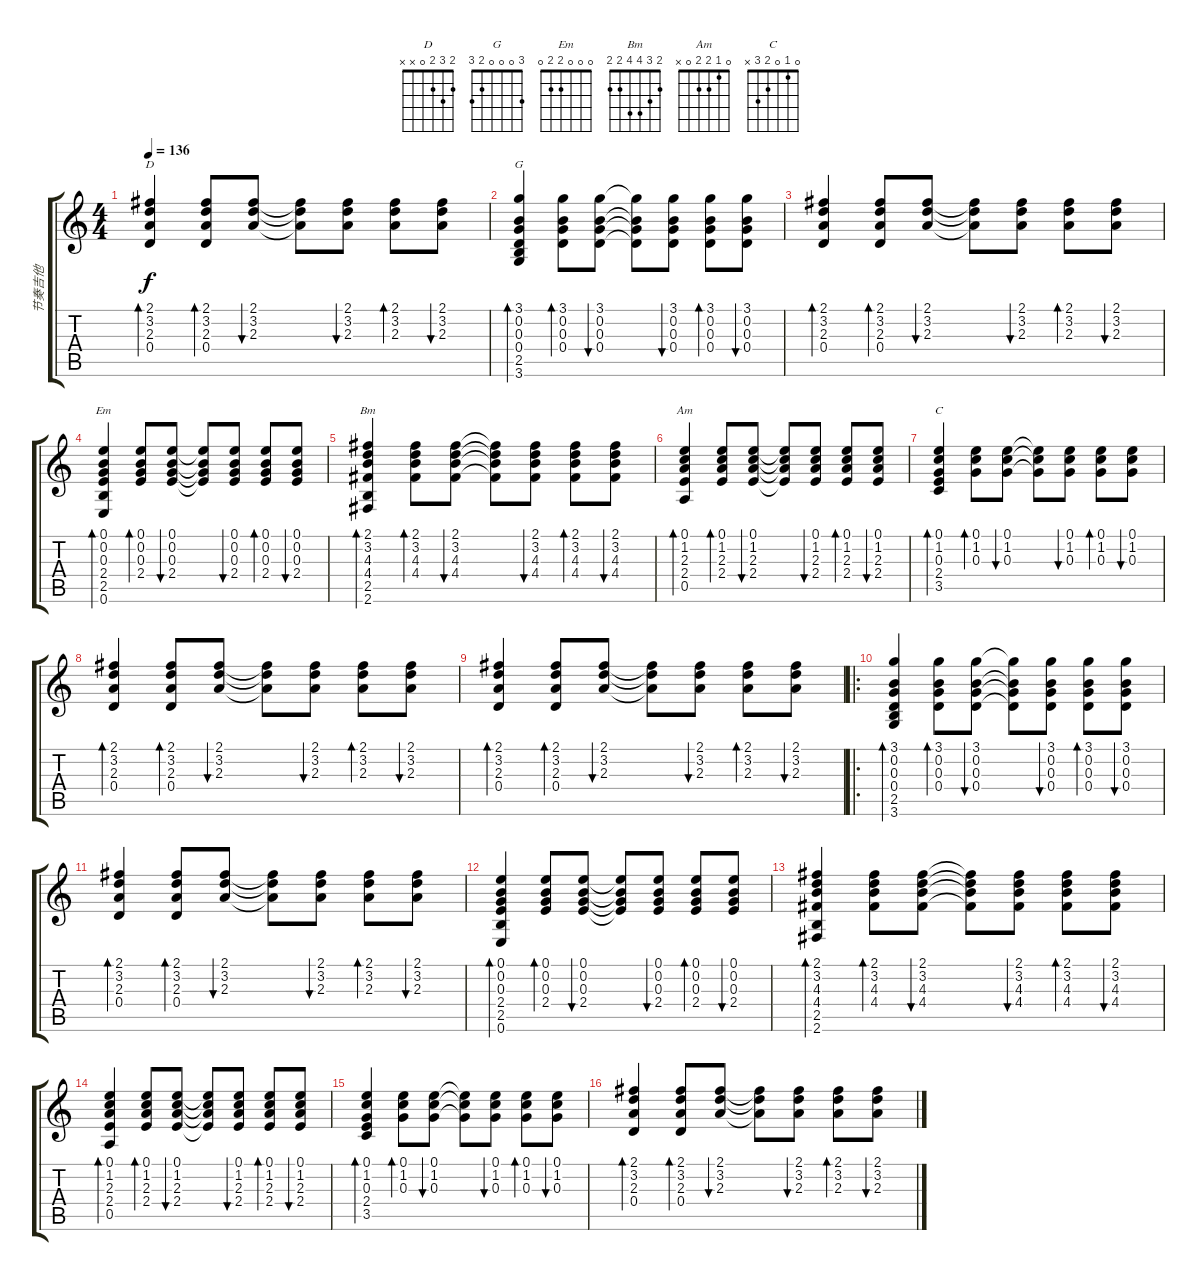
\track ("节奏吉他" "节奏吉他") {instrument electricguitarclean}
\staff {score tabs}
\tuning (E4 B3 G3 D3 A2 E2) {hide}
\chord ("D" 2 3 2 0 x x)
\chord ("G" 3 0 0 0 2 3)
\chord ("Em" 0 0 0 2 2 0)
\chord ("Bm" 2 3 4 4 2 2)
\chord ("Am" 0 1 2 2 0 x)
\chord ("C" 0 1 0 2 3 x)
\ts (4 4)
\tempo 136
\clef g2
\ks c
(2.1 3.2 2.3 0.4).4{bd 60 ch "D" dy f} (2.1 3.2 2.3 0.4).8{bd 60} (2.1 3.2 2.3).8{bu 60} (2.1{t} 3.2{t} 2.3{t}).8 (2.1 3.2 2.3).8{bu 60} (2.1 3.2 2.3).8{bd 60} (2.1 3.2 2.3).8{bu 60} |
(3.1 0.2 0.3 0.4 2.5 3.6).4{bd 60 ch "G"} (3.1 0.2 0.3 0.4).8{bd 60} (3.1 0.2 0.3 0.4).8{bu 60} (3.1{t} 0.2{t} 0.3{t} 0.4{t}).8 (3.1 0.2 0.3 0.4).8{bu 60} (3.1 0.2 0.3 0.4).8{bd 60} (3.1 0.2 0.3 0.4).8{bu 60} |
(2.1 3.2 2.3 0.4).4{bd 60} (2.1 3.2 2.3 0.4).8{bd 60} (2.1 3.2 2.3).8{bu 60} (2.1{t} 3.2{t} 2.3{t}).8 (2.1 3.2 2.3).8{bu 60} (2.1 3.2 2.3).8{bd 60} (2.1 3.2 2.3).8{bu 60} |
(0.1 0.2 0.3 2.4 2.5 0.6).4{bd 60 ch "Em"} (0.1 0.2 0.3 2.4).8{bd 60} (0.1 0.2 0.3 2.4).8{bu 60} (0.1{t} 0.2{t} 0.3{t} 2.4{t}).8 (0.1 0.2 0.3 2.4).8{bu 60} (0.1 0.2 0.3 2.4).8{bd 60} (0.1 0.2 0.3 2.4).8{bu 60} |
(2.1 3.2 4.3 4.4 2.5 2.6).4{bd 60 ch "Bm"} (2.1 3.2 4.3 4.4).8{bd 60} (2.1 3.2 4.3 4.4).8{bu 60} (2.1{t} 3.2{t} 4.3{t} 4.4{t}).8 (2.1 3.2 4.3 4.4).8{bu 60} (2.1 3.2 4.3 4.4).8{bd 60} (2.1 3.2 4.3 4.4).8{bu 60} |
(0.1 1.2 2.3 2.4 0.5).4{bd 60 ch "Am"} (0.1 1.2 2.3 2.4).8{bd 60} (0.1 1.2 2.3 2.4).8{bu 60} (0.1{t} 1.2{t} 2.3{t} 2.4{t}).8 (0.1 1.2 2.3 2.4).8{bu 60} (0.1 1.2 2.3 2.4).8{bd 60} (0.1 1.2 2.3 2.4).8{bu 60} |
(0.1 1.2 0.3 2.4 3.5).4{bd 60 ch "C"} (0.1 1.2 0.3).8{bd 60} (0.1 1.2 0.3).8{bu 60} (0.1{t} 1.2{t} 0.3{t}).8 (0.1 1.2 0.3).8{bu 60} (0.1 1.2 0.3).8{bd 60} (0.1 1.2 0.3).8{bu 60} |
(2.1 3.2 2.3 0.4).4{bd 60} (2.1 3.2 2.3 0.4).8{bd 60} (2.1 3.2 2.3).8{bu 60} (2.1{t} 3.2{t} 2.3{t}).8 (2.1 3.2 2.3).8{bu 60} (2.1 3.2 2.3).8{bd 60} (2.1 3.2 2.3).8{bu 60} |
(2.1 3.2 2.3 0.4).4{bd 60} (2.1 3.2 2.3 0.4).8{bd 60} (2.1 3.2 2.3).8{bu 60} (2.1{t} 3.2{t} 2.3{t}).8 (2.1 3.2 2.3).8{bu 60} (2.1 3.2 2.3).8{bd 60} (2.1 3.2 2.3).8{bu 60} |
\ro
(3.1 0.2 0.3 0.4 2.5 3.6).4{bd 60} (3.1 0.2 0.3 0.4).8{bd 60} (3.1 0.2 0.3 0.4).8{bu 60} (3.1{t} 0.2{t} 0.3{t} 0.4{t}).8 (3.1 0.2 0.3 0.4).8{bu 60} (3.1 0.2 0.3 0.4).8{bd 60} (3.1 0.2 0.3 0.4).8{bu 60} |
(2.1 3.2 2.3 0.4).4{bd 60} (2.1 3.2 2.3 0.4).8{bd 60} (2.1 3.2 2.3).8{bu 60} (2.1{t} 3.2{t} 2.3{t}).8 (2.1 3.2 2.3).8{bu 60} (2.1 3.2 2.3).8{bd 60} (2.1 3.2 2.3).8{bu 60} |
(0.1 0.2 0.3 2.4 2.5 0.6).4{bd 60} (0.1 0.2 0.3 2.4).8{bd 60} (0.1 0.2 0.3 2.4).8{bu 60} (0.1{t} 0.2{t} 0.3{t} 2.4{t}).8 (0.1 0.2 0.3 2.4).8{bu 60} (0.1 0.2 0.3 2.4).8{bd 60} (0.1 0.2 0.3 2.4).8{bu 60} |
(2.1 3.2 4.3 4.4 2.5 2.6).4{bd 60} (2.1 3.2 4.3 4.4).8{bd 60} (2.1 3.2 4.3 4.4).8{bu 60} (2.1{t} 3.2{t} 4.3{t} 4.4{t}).8 (2.1 3.2 4.3 4.4).8{bu 60} (2.1 3.2 4.3 4.4).8{bd 60} (2.1 3.2 4.3 4.4).8{bu 60} |
(0.1 1.2 2.3 2.4 0.5).4{bd 60} (0.1 1.2 2.3 2.4).8{bd 60} (0.1 1.2 2.3 2.4).8{bu 60} (0.1{t} 1.2{t} 2.3{t} 2.4{t}).8 (0.1 1.2 2.3 2.4).8{bu 60} (0.1 1.2 2.3 2.4).8{bd 60} (0.1 1.2 2.3 2.4).8{bu 60} |
(0.1 1.2 0.3 2.4 3.5).4{bd 60} (0.1 1.2 0.3).8{bd 60} (0.1 1.2 0.3).8{bu 60} (0.1{t} 1.2{t} 0.3{t}).8 (0.1 1.2 0.3).8{bu 60} (0.1 1.2 0.3).8{bd 60} (0.1 1.2 0.3).8{bu 60} |
(2.1 3.2 2.3 0.4).4{bd 60} (2.1 3.2 2.3 0.4).8{bd 60} (2.1 3.2 2.3).8{bu 60} (2.1{t} 3.2{t} 2.3{t}).8 (2.1 3.2 2.3).8{bu 60} (2.1 3.2 2.3).8{bd 60} (2.1 3.2 2.3).8{bu 60}
